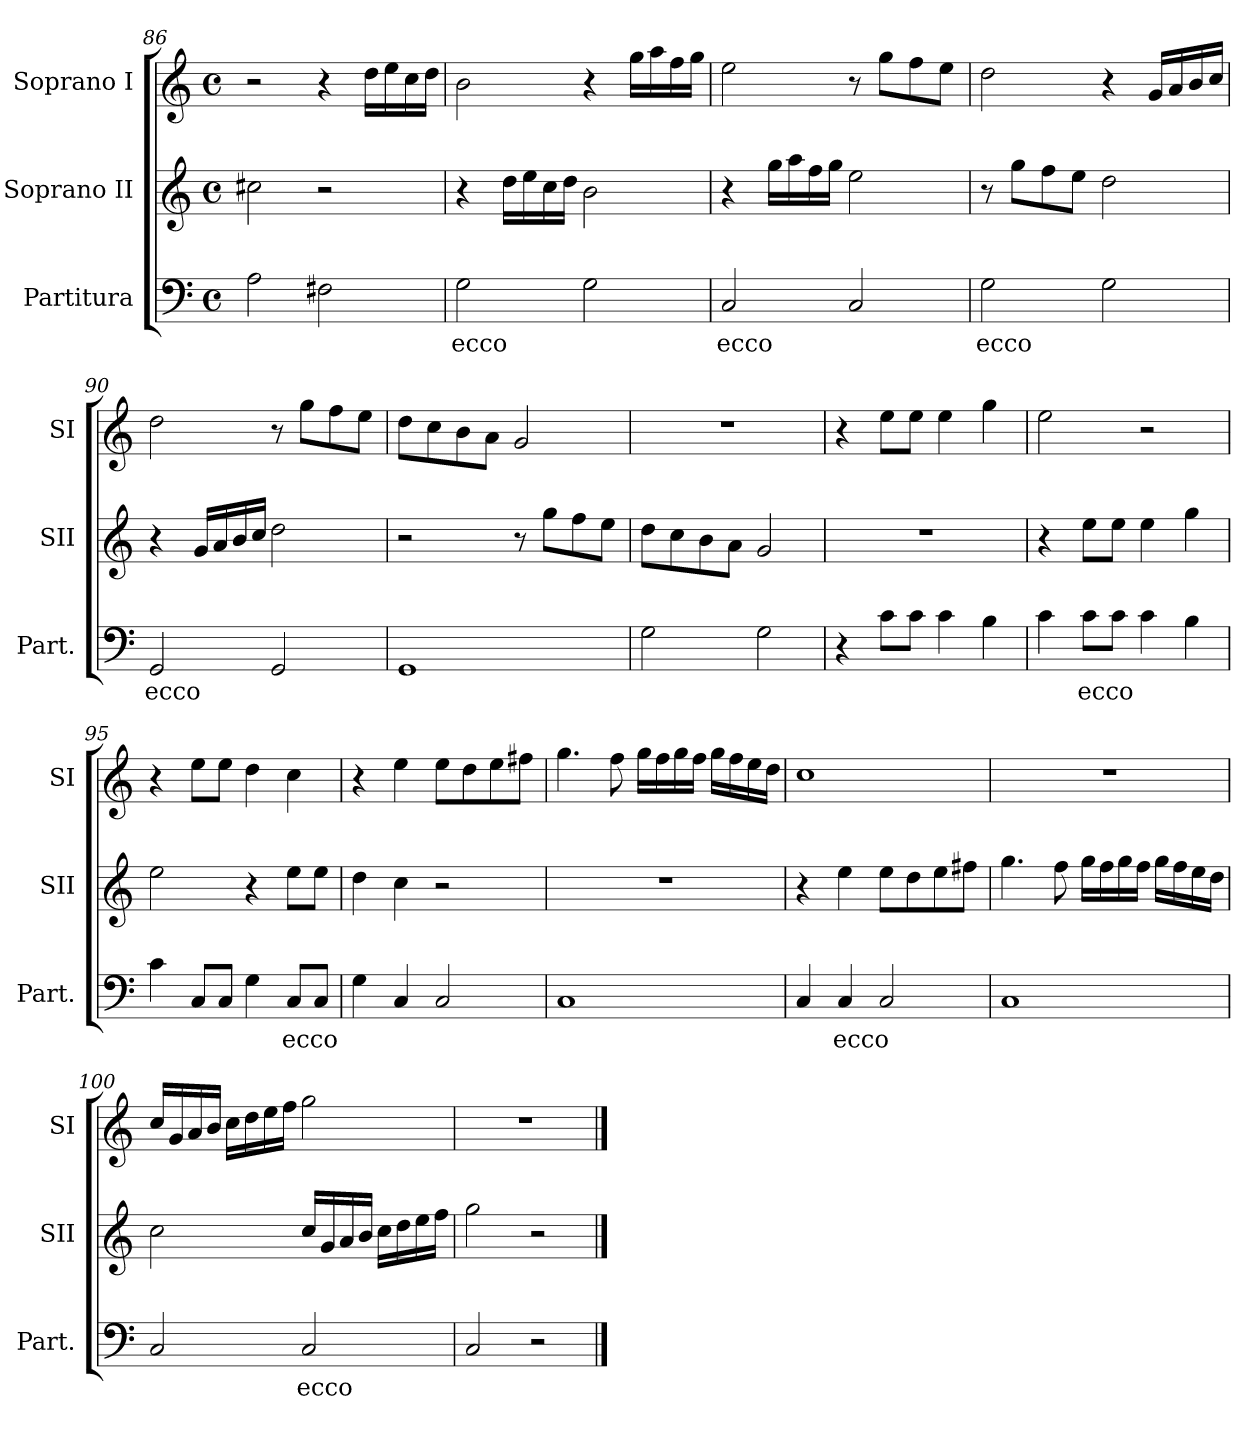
**kern	**text	**kern	**kern
*part3	*part3	*part2	*part1
*staff3	*staff3	*staff2	*staff1
*I"Partitura	*	*I"Soprano II	*I"Soprano I
*I'Part.	*	*I'SII	*I'SI
*clefF4	*	*clefG2	*clefG2
*k[]	*	*k[]	*k[]
*M4/4	*	*M4/4	*M4/4
*met(c)	*	*met(c)	*met(c)
=86	=86	=86	=86
2A\	.	2cc#X\	2r
2F#X>\	.	2r	4r
.	.	.	16dd\LL
.	.	.	16ee\
.	.	.	16cc\
.	.	.	16dd\JJ
=87	=87	=87	=87
2G\	ecco	4r	2b\
.	.	16dd\LL	.
.	.	16ee\	.
.	.	16cc\	.
.	.	16dd\JJ	.
2G\	.	2b\	4r
.	.	.	16gg\LL
.	.	.	16aa\
.	.	.	16ff\
.	.	.	16gg\JJ
=88	=88	=88	=88
2C/	ecco	4r	2ee\
.	.	16gg\LL	.
.	.	16aa\	.
.	.	16ff\	.
.	.	16gg\JJ	.
2C/	.	2ee\	8r
.	.	.	8gg\L
.	.	.	8ff\
.	.	.	8ee\J
=89	=89	=89	=89
2G\	ecco	8r	2dd\
.	.	8gg\L	.
.	.	8ff\	.
.	.	8ee\J	.
2G\	.	2dd\	4r
.	.	.	16g/LL
.	.	.	16a/
.	.	.	16b/
.	.	.	16cc/JJ
=90	=90	=90	=90
2GG/	ecco	4r	2dd\
.	.	16g/LL	.
.	.	16a/	.
.	.	16b/	.
.	.	16cc/JJ	.
2GG/	.	2dd\	8r
.	.	.	8gg\L
.	.	.	8ff\
.	.	.	8ee\J
=91	=91	=91	=91
1GG	.	2r	8dd\L
.	.	.	8cc\
.	.	.	8b\
.	.	.	8a\J
.	.	8r	2g/
.	.	8gg\L	.
.	.	8ff\	.
.	.	8ee\J	.
=92	=92	=92	=92
2G\	.	8dd\L	1r
.	.	8cc\	.
.	.	8b\	.
.	.	8a\J	.
2G\	.	2g/	.
=93	=93	=93	=93
4r	.	1r	4r
8c\L	.	.	8ee\L
8c\J	.	.	8ee\J
4c\	.	.	4ee\
4B>\	.	.	4gg\
=94	=94	=94	=94
4c\	.	4r	2ee\
8c\L	ecco	8ee\L	.
8c\J	.	8ee\J	.
4c\	.	4ee\	2r
4B>\	.	4gg\	.
=95	=95	=95	=95
4c\	.	2ee\	4r
8C/L	.	.	8ee\L
8C/J	.	.	8ee\J
4G\	.	4r	4dd\
8C/L	ecco	8ee\L	4cc\
8C/J	.	8ee\J	.
=96	=96	=96	=96
4G\	.	4dd\	4r
4C/	.	4cc\	4ee\
2C/	.	2r	8ee\L
.	.	.	8dd\
.	.	.	8ee\
.	.	.	8ff#X\J
=97	=97	=97	=97
1C	.	1r	4.gg\
.	.	.	8ff\
.	.	.	16gg\LL
.	.	.	16ff\
.	.	.	16gg\
.	.	.	16ff\JJ
.	.	.	16gg\LL
.	.	.	16ff\
.	.	.	16ee\
.	.	.	16dd\JJ
=98	=98	=98	=98
4C/	.	4r	1cc
4C/	ecco	4ee\	.
2C/	.	8ee\L	.
.	.	8dd\	.
.	.	8ee\	.
.	.	8ff#X\J	.
=99	=99	=99	=99
1C	.	4.gg\	1r
.	.	8ff\	.
.	.	16gg\LL	.
.	.	16ff\	.
.	.	16gg\	.
.	.	16ff\JJ	.
.	.	16gg\LL	.
.	.	16ff\	.
.	.	16ee\	.
.	.	16dd\JJ	.
=100	=100	=100	=100
2C/	.	2cc\	16cc/LL
.	.	.	16g/
.	.	.	16a/
.	.	.	16b/JJ
.	.	.	16cc\LL
.	.	.	16dd\
.	.	.	16ee\
.	.	.	16ff\JJ
2C/	ecco	16cc/LL	2gg\
.	.	16g/	.
.	.	16a/	.
.	.	16b/JJ	.
.	.	16cc\LL	.
.	.	16dd\	.
.	.	16ee\	.
.	.	16ff\JJ	.
=101	=101	=101	=101
2C/	.	2gg\	1r
2r	.	2r	.
==	==	==	==
*-	*-	*-	*-
